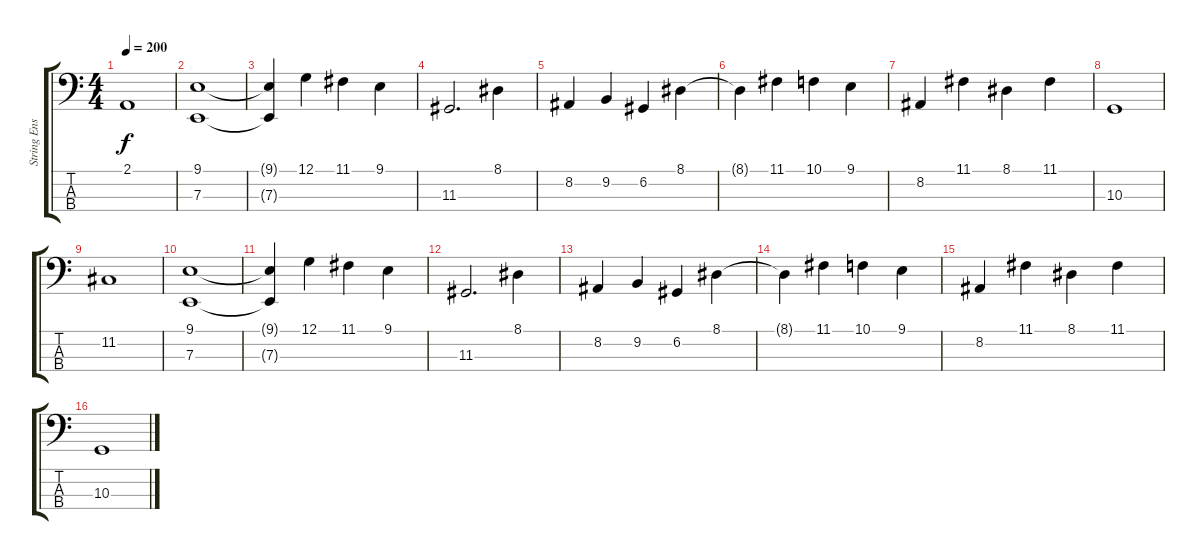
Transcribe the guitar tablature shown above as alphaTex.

\track ("String Ensemble III" "String Ens") {instrument stringensemble1}
\staff {score tabs}
\tuning (G2 D2 A1 E1) {hide}
\ts (4 4)
\tempo 200
\clef f4
\ks c
2.1.1{dy f} |
(9.1 7.3).1 |
(9.1{t} 7.3{t}).4 12.1.4 11.1.4 9.1.4 |
11.3.2{d} 8.1.4 |
8.2.4 9.2.4 6.2.4 8.1.4 |
8.1{t}.4 11.1.4 10.1.4 9.1.4 |
8.2.4 11.1.4 8.1.4 11.1.4 |
10.3.1 |
11.2.1 |
(9.1 7.3).1 |
(9.1{t} 7.3{t}).4 12.1.4 11.1.4 9.1.4 |
11.3.2{d} 8.1.4 |
8.2.4 9.2.4 6.2.4 8.1.4 |
8.1{t}.4 11.1.4 10.1.4 9.1.4 |
8.2.4 11.1.4 8.1.4 11.1.4 |
10.3.1
